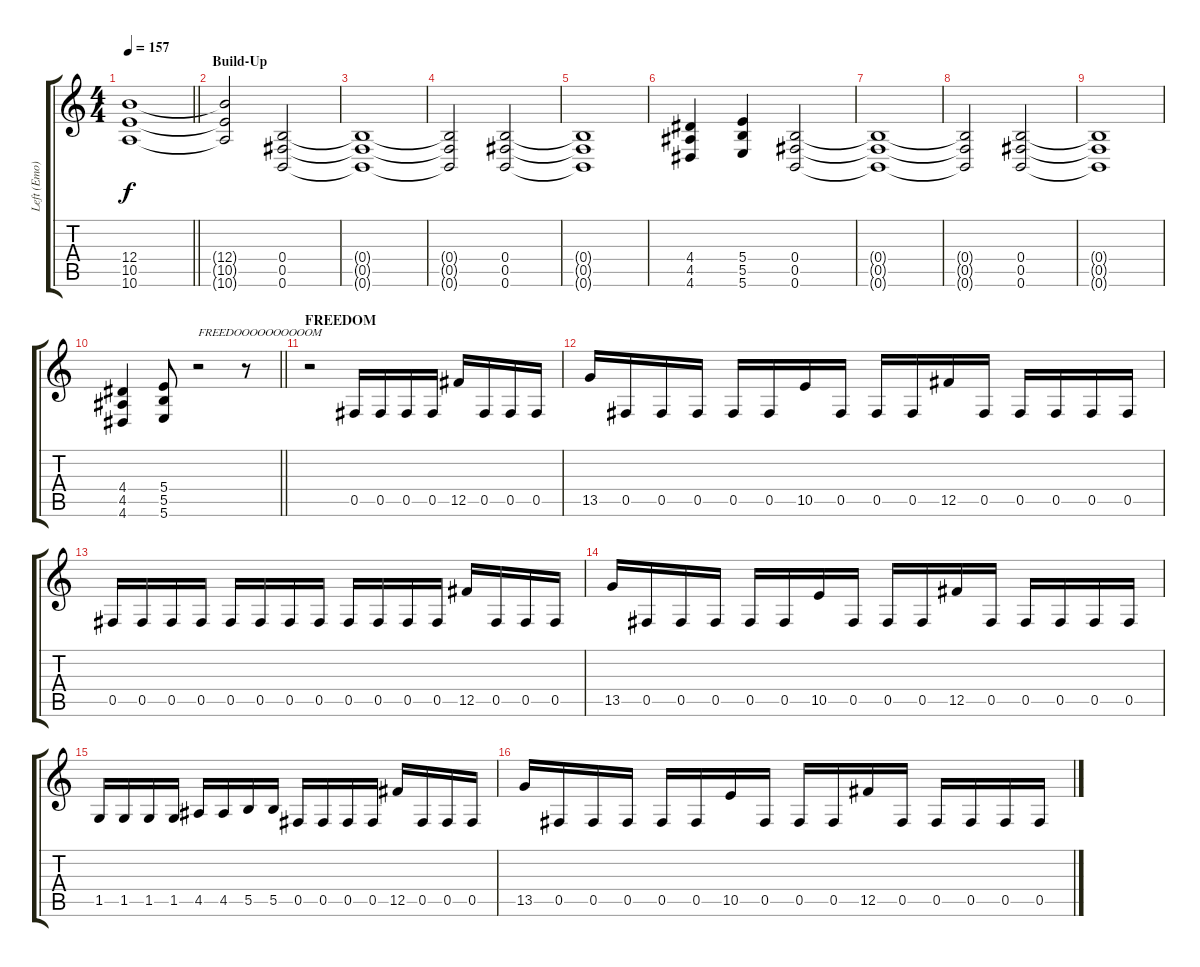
\track ("Left (Emo)" "Left (Emo)") {instrument distortionguitar}
\staff {score tabs}
\tuning (Db4 Ab3 E3 B2 Gb2 B1) {hide}
\ts (4 4)
\tempo 157
\clef g2
\barLineRight lightlight
\ks c
(12.4 10.5 10.6).1{dy f} |
\section ("" "Build-Up")
(12.4{t} 10.5{t} 10.6{t}).2 (0.4 0.5 0.6).2 |
(0.4{t} 0.5{t} 0.6{t}).1 |
(0.4{t} 0.5{t} 0.6{t}).2 (0.4 0.5 0.6).2 |
(0.4{t} 0.5{t} 0.6{t}).1 |
(4.4 4.5 4.6).4 (5.4 5.5 5.6).4 (0.4 0.5 0.6).2 |
(0.4{t} 0.5{t} 0.6{t}).1 |
(0.4{t} 0.5{t} 0.6{t}).2 (0.4 0.5 0.6).2 |
(0.4{t} 0.5{t} 0.6{t}).1 |
\barLineRight lightlight
(4.4 4.5 4.6).4 (5.4 5.5 5.6).8 r.2{txt "FREEDOOOOOOOOOOM"} r.8 |
\section ("" "FREEDOM")
r.2 0.5.16 0.5.16 0.5.16 0.5.16 12.5.16 0.5.16 0.5.16 0.5.16 |
13.5.16 0.5.16 0.5.16 0.5.16 0.5.16 0.5.16 10.5.16 0.5.16 0.5.16 0.5.16 12.5.16 0.5.16 0.5.16 0.5.16 0.5.16 0.5.16 |
0.5.16 0.5.16 0.5.16 0.5.16 0.5.16 0.5.16 0.5.16 0.5.16 0.5.16 0.5.16 0.5.16 0.5.16 12.5.16 0.5.16 0.5.16 0.5.16 |
13.5.16 0.5.16 0.5.16 0.5.16 0.5.16 0.5.16 10.5.16 0.5.16 0.5.16 0.5.16 12.5.16 0.5.16 0.5.16 0.5.16 0.5.16 0.5.16 |
1.5.16 1.5.16 1.5.16 1.5.16 4.5.16 4.5.16 5.5.16 5.5.16 0.5.16 0.5.16 0.5.16 0.5.16 12.5.16 0.5.16 0.5.16 0.5.16 |
13.5.16 0.5.16 0.5.16 0.5.16 0.5.16 0.5.16 10.5.16 0.5.16 0.5.16 0.5.16 12.5.16 0.5.16 0.5.16 0.5.16 0.5.16 0.5.16
